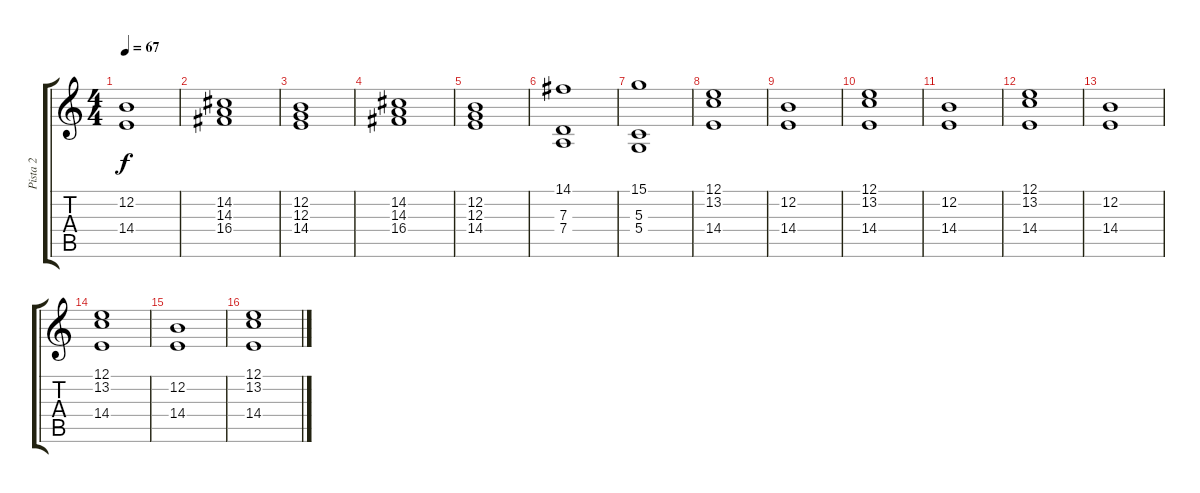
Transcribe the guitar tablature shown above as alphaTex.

\track ("Pista 2" "Pista 2") {instrument synthstrings2}
\staff {score tabs}
\tuning (E4 B3 G3 D3 A2 E2) {hide}
\ts (4 4)
\tempo 67
\clef g2
\ks c
(12.2 14.4).1{dy f} |
(14.2 14.3 16.4).1 |
(12.2 12.3 14.4).1 |
(14.2 14.3 16.4).1 |
(12.2 12.3 14.4).1 |
(14.1 7.3 7.4).1 |
(15.1 5.3 5.4).1 |
(12.1 13.2 14.4).1 |
(12.2 14.4).1 |
(12.1 13.2 14.4).1 |
(12.2 14.4).1 |
(12.1 13.2 14.4).1 |
(12.2 14.4).1 |
(12.1 13.2 14.4).1 |
(12.2 14.4).1 |
(12.1 13.2 14.4).1
